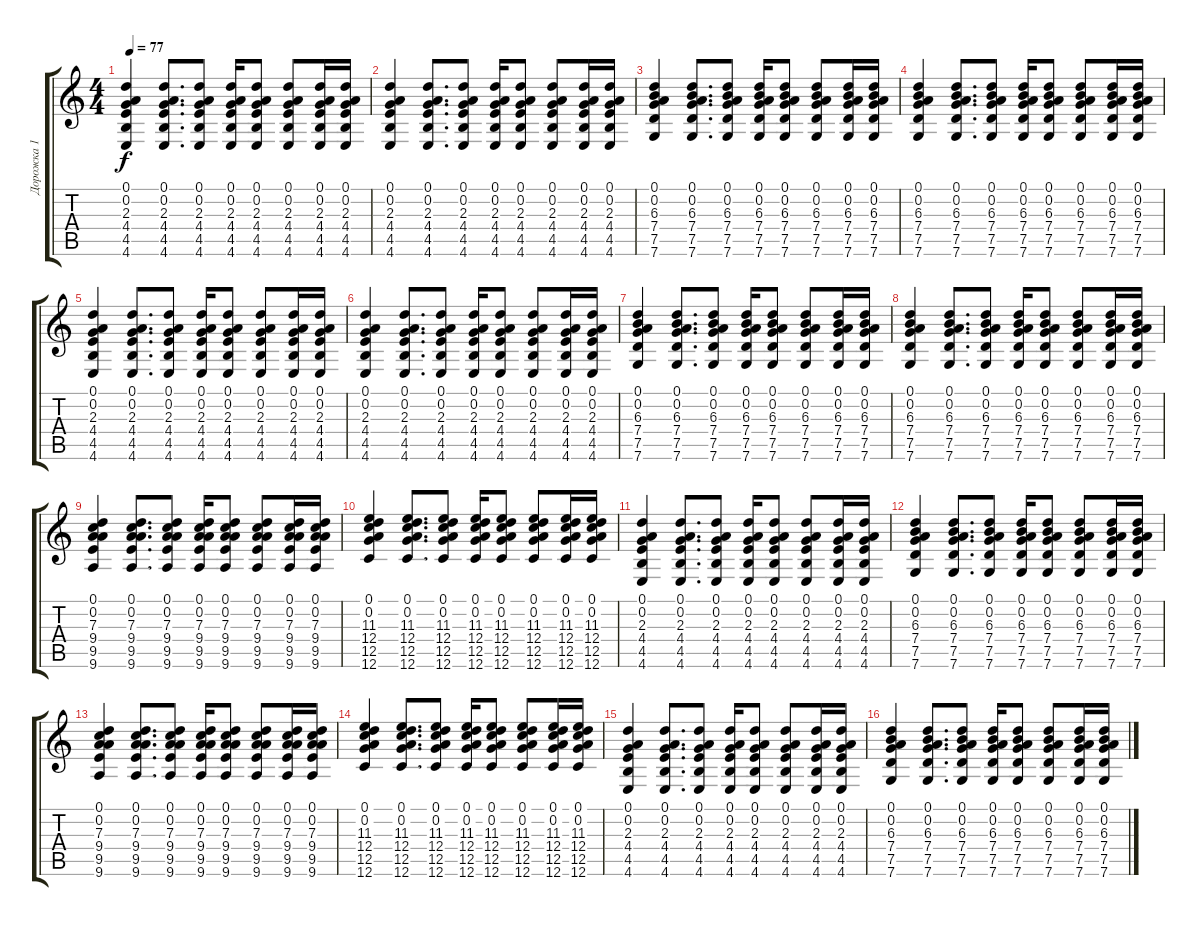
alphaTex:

\track ("Дорожка 1" "Дорожка 1") {instrument acousticguitarsteel}
\staff {score tabs}
\tuning (D4 A3 F3 C3 G2 C2) {hide}
\ts (4 4)
\tempo 77
\clef g2
\ks c
(0.1 0.2 2.3 4.4 4.5 4.6).4{dy f} (0.1 0.2 2.3 4.4 4.5 4.6).8{d} (0.1 0.2 2.3 4.4 4.5 4.6).8 (0.1 0.2 2.3 4.4 4.5 4.6).16 (0.1 0.2 2.3 4.4 4.5 4.6).8 (0.1 0.2 2.3 4.4 4.5 4.6).8 (0.1 0.2 2.3 4.4 4.5 4.6).16 (0.1 0.2 2.3 4.4 4.5 4.6).16 |
(0.1 0.2 2.3 4.4 4.5 4.6).4 (0.1 0.2 2.3 4.4 4.5 4.6).8{d} (0.1 0.2 2.3 4.4 4.5 4.6).8 (0.1 0.2 2.3 4.4 4.5 4.6).16 (0.1 0.2 2.3 4.4 4.5 4.6).8 (0.1 0.2 2.3 4.4 4.5 4.6).8 (0.1 0.2 2.3 4.4 4.5 4.6).16 (0.1 0.2 2.3 4.4 4.5 4.6).16 |
(0.1 0.2 6.3 7.4 7.5 7.6).4 (0.1 0.2 6.3 7.4 7.5 7.6).8{d} (0.1 0.2 6.3 7.4 7.5 7.6).8 (0.1 0.2 6.3 7.4 7.5 7.6).16 (0.1 0.2 6.3 7.4 7.5 7.6).8 (0.1 0.2 6.3 7.4 7.5 7.6).8 (0.1 0.2 6.3 7.4 7.5 7.6).16 (0.1 0.2 6.3 7.4 7.5 7.6).16 |
(0.1 0.2 6.3 7.4 7.5 7.6).4 (0.1 0.2 6.3 7.4 7.5 7.6).8{d} (0.1 0.2 6.3 7.4 7.5 7.6).8 (0.1 0.2 6.3 7.4 7.5 7.6).16 (0.1 0.2 6.3 7.4 7.5 7.6).8 (0.1 0.2 6.3 7.4 7.5 7.6).8 (0.1 0.2 6.3 7.4 7.5 7.6).16 (0.1 0.2 6.3 7.4 7.5 7.6).16 |
(0.1 0.2 2.3 4.4 4.5 4.6).4 (0.1 0.2 2.3 4.4 4.5 4.6).8{d} (0.1 0.2 2.3 4.4 4.5 4.6).8 (0.1 0.2 2.3 4.4 4.5 4.6).16 (0.1 0.2 2.3 4.4 4.5 4.6).8 (0.1 0.2 2.3 4.4 4.5 4.6).8 (0.1 0.2 2.3 4.4 4.5 4.6).16 (0.1 0.2 2.3 4.4 4.5 4.6).16 |
(0.1 0.2 2.3 4.4 4.5 4.6).4 (0.1 0.2 2.3 4.4 4.5 4.6).8{d} (0.1 0.2 2.3 4.4 4.5 4.6).8 (0.1 0.2 2.3 4.4 4.5 4.6).16 (0.1 0.2 2.3 4.4 4.5 4.6).8 (0.1 0.2 2.3 4.4 4.5 4.6).8 (0.1 0.2 2.3 4.4 4.5 4.6).16 (0.1 0.2 2.3 4.4 4.5 4.6).16 |
(0.1 0.2 6.3 7.4 7.5 7.6).4 (0.1 0.2 6.3 7.4 7.5 7.6).8{d} (0.1 0.2 6.3 7.4 7.5 7.6).8 (0.1 0.2 6.3 7.4 7.5 7.6).16 (0.1 0.2 6.3 7.4 7.5 7.6).8 (0.1 0.2 6.3 7.4 7.5 7.6).8 (0.1 0.2 6.3 7.4 7.5 7.6).16 (0.1 0.2 6.3 7.4 7.5 7.6).16 |
(0.1 0.2 6.3 7.4 7.5 7.6).4 (0.1 0.2 6.3 7.4 7.5 7.6).8{d} (0.1 0.2 6.3 7.4 7.5 7.6).8 (0.1 0.2 6.3 7.4 7.5 7.6).16 (0.1 0.2 6.3 7.4 7.5 7.6).8 (0.1 0.2 6.3 7.4 7.5 7.6).8 (0.1 0.2 6.3 7.4 7.5 7.6).16 (0.1 0.2 6.3 7.4 7.5 7.6).16 |
(0.1 0.2 7.3 9.4 9.5 9.6).4 (0.1 0.2 7.3 9.4 9.5 9.6).8{d} (0.1 0.2 7.3 9.4 9.5 9.6).8 (0.1 0.2 7.3 9.4 9.5 9.6).16 (0.1 0.2 7.3 9.4 9.5 9.6).8 (0.1 0.2 7.3 9.4 9.5 9.6).8 (0.1 0.2 7.3 9.4 9.5 9.6).16 (0.1 0.2 7.3 9.4 9.5 9.6).16 |
(0.1 0.2 11.3 12.4 12.5 12.6).4 (0.1 0.2 11.3 12.4 12.5 12.6).8{d} (0.1 0.2 11.3 12.4 12.5 12.6).8 (0.1 0.2 11.3 12.4 12.5 12.6).16 (0.1 0.2 11.3 12.4 12.5 12.6).8 (0.1 0.2 11.3 12.4 12.5 12.6).8 (0.1 0.2 11.3 12.4 12.5 12.6).16 (0.1 0.2 11.3 12.4 12.5 12.6).16 |
(0.1 0.2 2.3 4.4 4.5 4.6).4 (0.1 0.2 2.3 4.4 4.5 4.6).8{d} (0.1 0.2 2.3 4.4 4.5 4.6).8 (0.1 0.2 2.3 4.4 4.5 4.6).16 (0.1 0.2 2.3 4.4 4.5 4.6).8 (0.1 0.2 2.3 4.4 4.5 4.6).8 (0.1 0.2 2.3 4.4 4.5 4.6).16 (0.1 0.2 2.3 4.4 4.5 4.6).16 |
(0.1 0.2 6.3 7.4 7.5 7.6).4 (0.1 0.2 6.3 7.4 7.5 7.6).8{d} (0.1 0.2 6.3 7.4 7.5 7.6).8 (0.1 0.2 6.3 7.4 7.5 7.6).16 (0.1 0.2 6.3 7.4 7.5 7.6).8 (0.1 0.2 6.3 7.4 7.5 7.6).8 (0.1 0.2 6.3 7.4 7.5 7.6).16 (0.1 0.2 6.3 7.4 7.5 7.6).16 |
(0.1 0.2 7.3 9.4 9.5 9.6).4 (0.1 0.2 7.3 9.4 9.5 9.6).8{d} (0.1 0.2 7.3 9.4 9.5 9.6).8 (0.1 0.2 7.3 9.4 9.5 9.6).16 (0.1 0.2 7.3 9.4 9.5 9.6).8 (0.1 0.2 7.3 9.4 9.5 9.6).8 (0.1 0.2 7.3 9.4 9.5 9.6).16 (0.1 0.2 7.3 9.4 9.5 9.6).16 |
(0.1 0.2 11.3 12.4 12.5 12.6).4 (0.1 0.2 11.3 12.4 12.5 12.6).8{d} (0.1 0.2 11.3 12.4 12.5 12.6).8 (0.1 0.2 11.3 12.4 12.5 12.6).16 (0.1 0.2 11.3 12.4 12.5 12.6).8 (0.1 0.2 11.3 12.4 12.5 12.6).8 (0.1 0.2 11.3 12.4 12.5 12.6).16 (0.1 0.2 11.3 12.4 12.5 12.6).16 |
(0.1 0.2 2.3 4.4 4.5 4.6).4 (0.1 0.2 2.3 4.4 4.5 4.6).8{d} (0.1 0.2 2.3 4.4 4.5 4.6).8 (0.1 0.2 2.3 4.4 4.5 4.6).16 (0.1 0.2 2.3 4.4 4.5 4.6).8 (0.1 0.2 2.3 4.4 4.5 4.6).8 (0.1 0.2 2.3 4.4 4.5 4.6).16 (0.1 0.2 2.3 4.4 4.5 4.6).16 |
(0.1 0.2 6.3 7.4 7.5 7.6).4 (0.1 0.2 6.3 7.4 7.5 7.6).8{d} (0.1 0.2 6.3 7.4 7.5 7.6).8 (0.1 0.2 6.3 7.4 7.5 7.6).16 (0.1 0.2 6.3 7.4 7.5 7.6).8 (0.1 0.2 6.3 7.4 7.5 7.6).8 (0.1 0.2 6.3 7.4 7.5 7.6).16 (0.1 0.2 6.3 7.4 7.5 7.6).16
